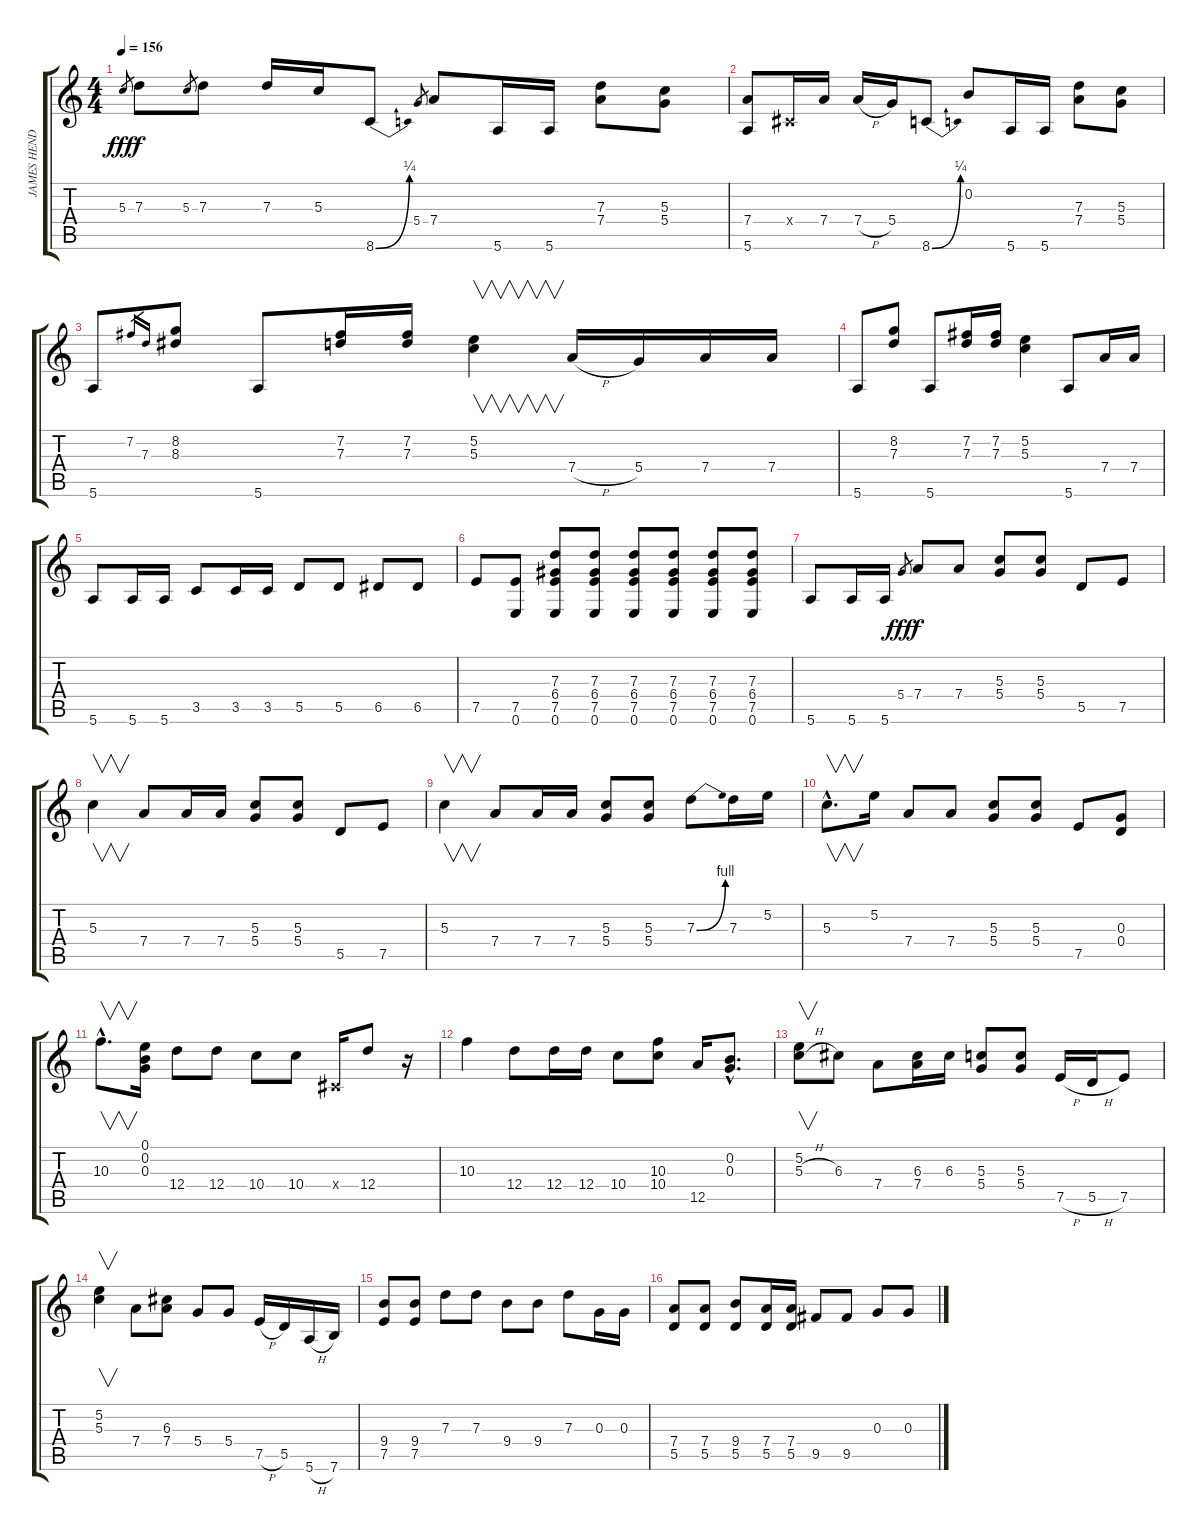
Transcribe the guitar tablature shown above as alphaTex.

\track ("JAMES HENDRIX" "JAMES HEND") {instrument distortionguitar}
\staff {score tabs}
\tuning (E4 B3 G3 D3 A2 E2) {hide}
\ts (4 4)
\tempo 156
\clef g2
\ks c
5.3.8{gr dy fff instrument distortionguitar} 7.3.8{dy f} 5.3.8{gr} 7.3.8 7.3.16 5.3.16 8.6{be (bend 0 0 60 1)}.8 5.4.8{gr} 7.4.8 5.6.16 5.6.16 (7.3 7.4).8 (5.3 5.4).8 |
(7.4 5.6).8 -1.4{x}.16 7.4.16 7.4{h}.16 5.4.16 8.6{be (bend 0 0 60 1)}.8 0.2.8 5.6.16 5.6.16 (7.3 7.4).8 (5.3 5.4).8 |
5.6.8 7.2.16{gr} 7.3.16{gr} (8.2 8.3).8 5.6.8 (7.2 7.3).16 (7.2 7.3).16 (5.2 5.3).4{v} 7.4{h}.16 5.4.16 7.4.16 7.4.16 |
5.6.8 (8.2 7.3).8 5.6.8 (7.2 7.3).16 (7.2 7.3).16 (5.2 5.3).4 5.6.8 7.4.16 7.4.16 |
5.6.8 5.6.16 5.6.16 3.5.8 3.5.16 3.5.16 5.5.8 5.5.8 6.5.8 6.5.8 |
7.5.8 (7.5 0.6).8 (7.3 6.4 7.5 0.6).8 (7.3 6.4 7.5 0.6).8 (7.3 6.4 7.5 0.6).8 (7.3 6.4 7.5 0.6).8 (7.3 6.4 7.5 0.6).8 (7.3 6.4 7.5 0.6).8 |
5.6.8 5.6.16 5.6.16 5.4.8{gr dy fff} 7.4.8{dy f} 7.4.8 (5.3 5.4).8 (5.3 5.4).8 5.5.8 7.5.8 |
5.3.4{v} 7.4.8 7.4.16 7.4.16 (5.3 5.4).8 (5.3 5.4).8 5.5.8 7.5.8 |
5.3.4{v} 7.4.8 7.4.16 7.4.16 (5.3 5.4).8 (5.3 5.4).8 7.3{be (bend 0 0 60 4)}.8 7.3.16 5.2.16 |
5.3{hac}.8{v d} 5.2.16 7.4.8 7.4.8 (5.3 5.4).8 (5.3 5.4).8 7.5.8 (0.3 0.4).8 |
10.3{hac}.8{v d} (0.1 0.2 0.3).16 12.4.8 12.4.8 10.4.8 10.4.8 -1.4{x}.16 12.4.8 r.16 |
10.3.4 12.4.8 12.4.16 12.4.16 10.4.8 (10.3 10.4).8 12.5.16 (0.2{hac} 0.3{hac}).8{d} |
(5.2 5.3{h}).8{v} 6.3.8 7.4.8 (6.3 7.4).16 6.3.16 (5.3 5.4).8 (5.3 5.4).8 7.5{h}.16 5.5{h}.16 7.5.8 |
(5.2 5.3).4{v} 7.4.8 (6.3 7.4).8 5.4.8 5.4.8 7.5{h}.16 5.5.16 5.6{h}.16 7.6.16 |
(9.4 7.5).8 (9.4 7.5).8 7.3.8 7.3.8 9.4.8 9.4.8 7.3.8 0.3.16 0.3.16 |
(7.4 5.5).8 (7.4 5.5).8 (9.4 5.5).8 (7.4 5.5).16 (7.4 5.5).16 9.5.8 9.5.8 0.3.8 0.3.8
